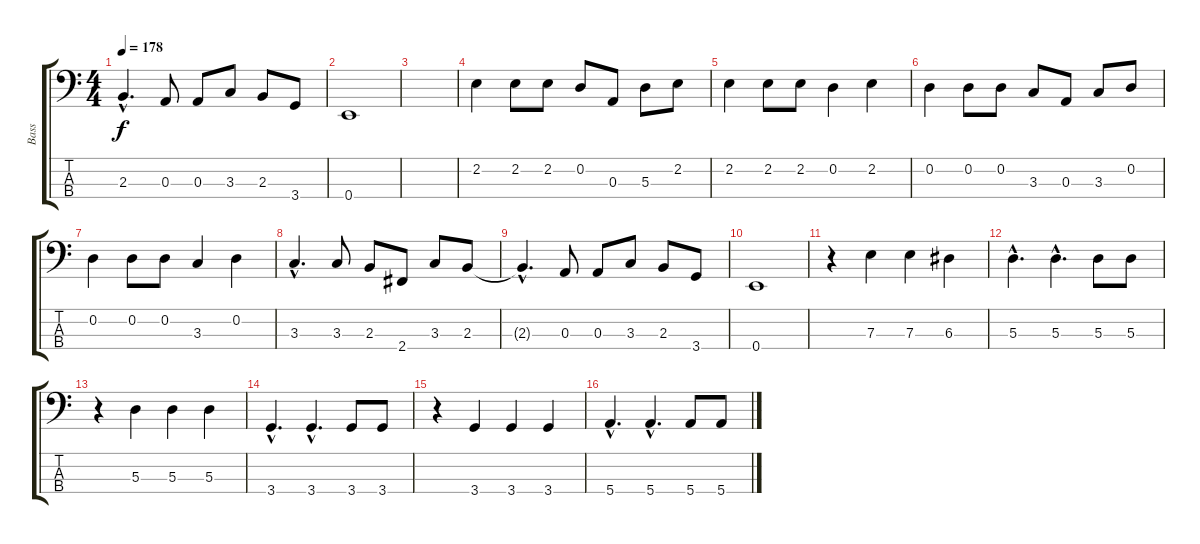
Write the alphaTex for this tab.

\track ("Bass" "Bass") {instrument electricbassfinger}
\staff {score tabs}
\tuning (G2 D2 A1 E1) {hide}
\ts (4 4)
\tempo 178
\clef f4
\ks c
2.3{hac t}.4{d dy f} 0.3.8 0.3.8 3.3.8 2.3.8 3.4.8 |
0.4.1 |
|
2.2.4 2.2.8 2.2.8 0.2.8 0.3.8 5.3.8 2.2.8 |
2.2.4 2.2.8 2.2.8 0.2.4 2.2.4 |
0.2.4 0.2.8 0.2.8 3.3.8 0.3.8 3.3.8 0.2.8 |
0.2.4 0.2.8 0.2.8 3.3.4 0.2.4 |
3.3{hac}.4{d} 3.3.8 2.3.8 2.4.8 3.3.8 2.3.8 |
2.3{hac t}.4{d} 0.3.8 0.3.8 3.3.8 2.3.8 3.4.8 |
0.4.1 |
r.4 7.3.4 7.3.4 6.3.4 |
5.3{hac}.4{d} 5.3{hac}.4{d} 5.3.8 5.3.8 |
r.4 5.3.4 5.3.4 5.3.4 |
3.4{hac}.4{d} 3.4{hac}.4{d} 3.4.8 3.4.8 |
r.4 3.4.4 3.4.4 3.4.4 |
5.4{hac}.4{d} 5.4{hac}.4{d} 5.4.8 5.4.8
